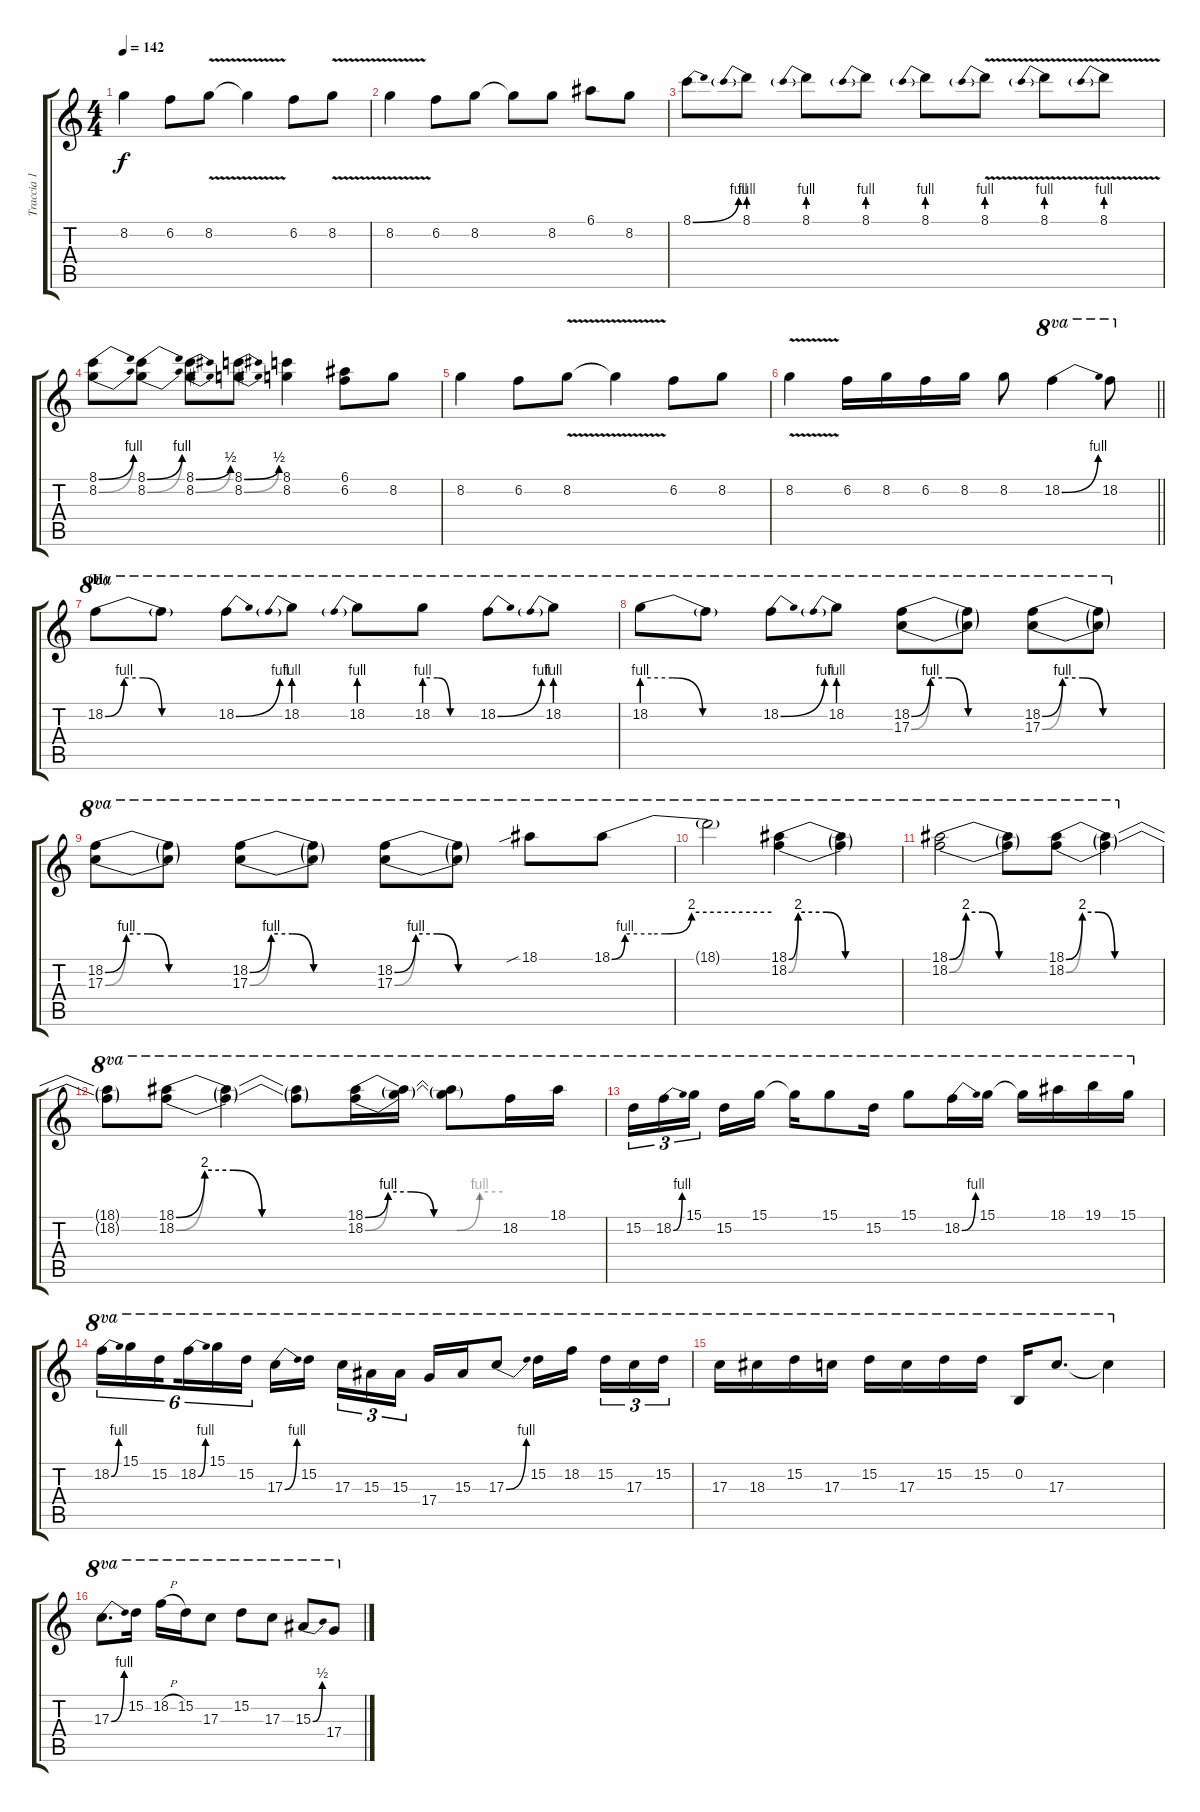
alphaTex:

\track ("Traccia 1" "Traccia 1") {instrument overdrivenguitar}
\staff {score tabs}
\tuning (E4 B3 G3 D3 A2 E2) {hide}
\ts (4 4)
\tempo 142
\clef g2
\ks c
8.2{t}.4{dy f} 6.2.8 8.2{v}.8 8.2{t}.4 6.2.8 8.2{v}.8 |
8.2{v}.4 6.2.8 8.2.8 8.2{t}.8 8.2.8 6.1.8 8.2.8 |
8.1{be (bend 0 0 60 4)}.8 8.1{be (prebend 0 4 60 4)}.8 8.1{be (prebend 0 4 60 4)}.8 8.1{be (prebend 0 4 60 4)}.8 8.1{be (prebend 0 4 60 4)}.8 8.1{be (prebend 0 4 60 4) v}.8 8.1{be (prebend 0 4 60 4) v}.8 8.1{be (prebend 0 4 60 4) v}.8 |
(8.1{be (bend 0 0 60 4)} 8.2{be (bend 0 0 60 4)}).8 (8.1{be (bend 0 0 60 4)} 8.2{be (bend 0 0 60 4)}).8 (8.1{be (bend 0 0 60 2)} 8.2{be (bend 0 0 60 2)}).8 (8.1{be (bend 0 0 60 2)} 8.2{be (bend 0 0 60 2)}).8 (8.1 8.2).4 (6.1 6.2).8 8.2.8 |
8.2.4 6.2.8 8.2{v}.8 8.2{t}.4 6.2.8 8.2.8 |
\barLineRight lightlight
8.2{v}.4 6.2.16 8.2.16 6.2.16 8.2.16 8.2.8 18.2{be (bend 0 0 60 4)}.4{ot 8va} 18.2.8{ot 8va} |
\section ("" "(H)")
18.2{be (custom 0 0 10 4 20 4 30 0 60 0)}.8{ot 8va} 18.2{t}.8{ot 8va} 18.2{be (bend 0 0 60 4)}.8{ot 8va} 18.2{be (prebend 0 4 60 4)}.8{ot 8va} 18.2{be (prebend 0 4 60 4)}.8{ot 8va} 18.2{be (custom 0 4 15 4 30 0 60 0)}.8{ot 8va} 18.2{be (bend 0 0 60 4)}.8{ot 8va} 18.2{be (prebend 0 4 60 4)}.8{ot 8va} |
18.2{be (custom 0 4 15 4 30 0 60 0)}.8{ot 8va} 18.2{t}.8{ot 8va} 18.2{be (bend 0 0 60 4)}.8{ot 8va} 18.2{be (prebend 0 4 60 4)}.8{ot 8va} (18.2{be (custom 0 0 10 4 20 4 30 0 60 0)} 17.3{be (custom 0 0 10 4 20 4 30 0 60 0)}).8{ot 8va} (18.2{t} 17.3{t}).8{ot 8va} (18.2{be (custom 0 0 10 4 20 4 30 0 60 0)} 17.3{be (custom 0 0 10 4 20 4 30 0 60 0)}).8{ot 8va} (18.2{t} 17.3{t}).8{ot 8va} |
(18.2{be (custom 0 0 10 4 20 4 30 0 60 0)} 17.3{be (custom 0 0 10 4 20 4 30 0 60 0)}).8{ot 8va} (18.2{t} 17.3{t}).8{ot 8va} (18.2{be (custom 0 0 10 4 20 4 30 0 60 0)} 17.3{be (custom 0 0 10 4 20 4 30 0 60 0)}).8{ot 8va} (18.2{t} 17.3{t}).8{ot 8va} (18.2{be (custom 0 0 10 4 20 4 30 0 60 0)} 17.3{be (custom 0 0 10 4 20 4 30 0 60 0)}).8{ot 8va} (18.2{t} 17.3{t}).8{ot 8va} 18.1{sib}.8{ot 8va} 18.1{be (custom 0 0 5 4 15 4 20 4 30 8 60 8)}.8{ot 8va} |
18.1{t}.2{ot 8va} (18.1{be (custom 0 0 5 8 20 8 30 0 60 0)} 18.2{be (custom 0 0 5 8 20 8 30 0 60 0)}).4{ot 8va} (18.1{t} 18.2{t}).4{ot 8va} |
(18.1{be (custom 0 0 10 8 20 8 30 0 60 0)} 18.2{be (custom 0 0 10 8 20 8 30 0 60 0)}).2{ot 8va} (18.1{t} 18.2{t}).8{ot 8va} (18.1{be (custom 0 0 10 8 20 8 30 0 60 0)} 18.2{be (custom 0 0 10 8 20 8 30 0 60 0)}).8{ot 8va} (18.1{t} 18.2{t}).4{ot 8va} |
(18.1{t} 18.2{t}).8{ot 8va} (18.1{be (custom 0 0 10 8 20 8 30 0 60 0)} 18.2{be (custom 0 0 10 8 20 8 30 0 60 0)}).8{ot 8va} (18.1{t} 18.2{t}).4{ot 8va} (18.1{t} 18.2{t}).8{ot 8va} (18.1{be (custom 0 0 10 4 20 4 30 0 60 0)} 18.2{be (custom 0 0 10 4 20 4 30 0 40 0 50 4 60 4)}).16{ot 8va} (18.1{t} 18.2{t}).16{ot 8va} (18.1{t} 18.2{t}).8{ot 8va} 18.2.16{ot 8va} 18.1.16{ot 8va} |
15.2.16{tu (3 2) ot 8va} 18.2{be (bend 0 0 60 4)}.16{tu (3 2) ot 8va} 15.1.16{tu (3 2) ot 8va beam splitsecondary} 15.2.16{ot 8va} 15.1.16{ot 8va} 15.1{t}.16{ot 8va} 15.1.8{ot 8va} 15.2.16{ot 8va} 15.1.8{ot 8va} 18.2{be (bend 0 0 60 4)}.16{ot 8va} 15.1.16{ot 8va} 15.1{t}.16{ot 8va} 18.1.16{ot 8va} 19.1.16{ot 8va} 15.1.16{ot 8va} |
18.2{be (bend 0 0 60 4)}.16{tu (6 4) ot 8va} 15.1.16{tu (6 4) ot 8va} 15.2.16{tu (6 4) ot 8va beam splitsecondary} 18.2{be (bend 0 0 60 4)}.16{tu (6 4) ot 8va} 15.1.16{tu (6 4) ot 8va} 15.2.16{tu (6 4) ot 8va} 17.3{be (bend 0 0 60 4)}.16{ot 8va} 15.2.16{ot 8va beam splitsecondary} 17.3.16{tu (3 2) ot 8va} 15.3.16{tu (3 2) ot 8va} 15.3.16{tu (3 2) ot 8va} 17.4.16{ot 8va} 15.3.16{ot 8va} 17.3{be (bend 0 0 60 4)}.8{ot 8va} 15.2.16{ot 8va} 18.2.16{ot 8va beam splitsecondary} 15.2.16{tu (3 2) ot 8va} 17.3.16{tu (3 2) ot 8va} 15.2.16{tu (3 2) ot 8va} |
17.3.16{ot 8va} 18.3.16{ot 8va} 15.2.16{ot 8va} 17.3.16{ot 8va} 15.2.16{ot 8va} 17.3.16{ot 8va} 15.2.16{ot 8va} 15.2.16{ot 8va} 0.2.16{ot 8va} 17.3.8{d ot 8va} 17.3{t}.4{ot 8va} |
17.3{be (bend 0 0 60 4)}.8{d ot 8va} 15.2.16{ot 8va} 18.2{h}.16{ot 8va} 15.2.16{ot 8va} 17.3.8{ot 8va} 15.2.8{ot 8va} 17.3.8{ot 8va} 15.3{be (bend 0 0 60 2)}.8{ot 8va} 17.4.8{ot 8va}
